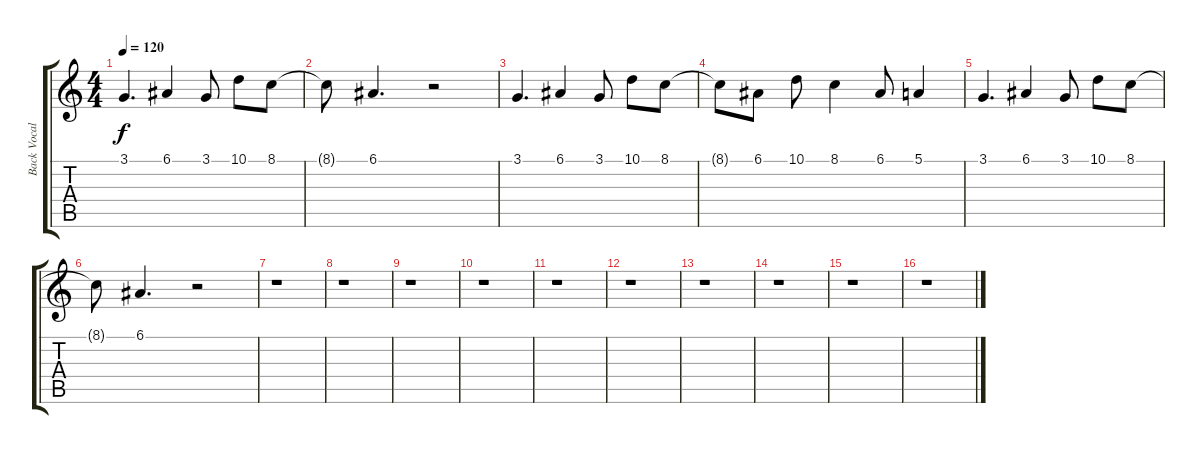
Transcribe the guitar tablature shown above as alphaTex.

\track ("Back Vocals" "Back Vocal") {instrument lead3calliope}
\staff {score tabs}
\tuning (E4 B3 G3 D3 A2 E2) {hide}
\ts (4 4)
\tempo 120
\clef g2
\ks c
3.1.4{d dy f} 6.1.4 3.1.8 10.1.8 8.1.8 |
8.1{t}.8 6.1.4{d} r.2 |
3.1.4{d} 6.1.4 3.1.8 10.1.8 8.1.8 |
8.1{t}.8 6.1.8 10.1.8 8.1.4 6.1.8 5.1.4 |
3.1.4{d} 6.1.4 3.1.8 10.1.8 8.1.8 |
8.1{t}.8 6.1.4{d} r.2 |
r.1 |
r.1 |
r.1 |
r.1 |
r.1 |
r.1 |
r.1 |
r.1 |
r.1 |
r.1
